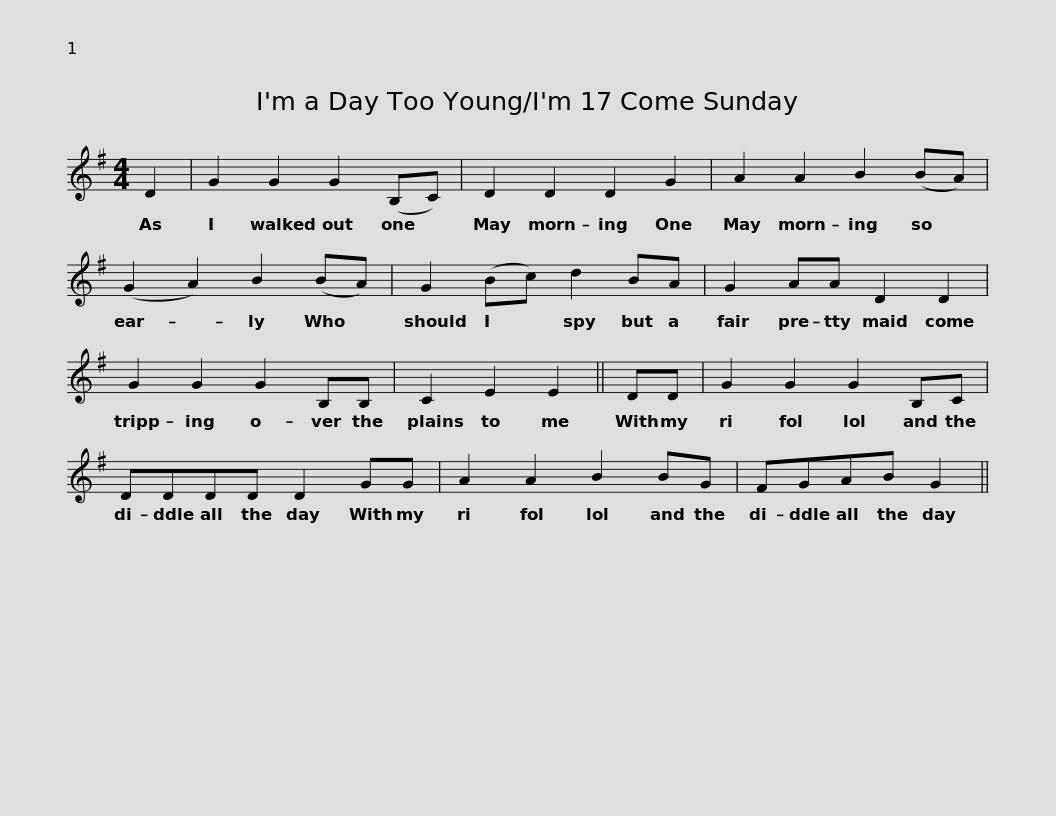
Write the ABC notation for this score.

X:1
L:1/8
M:4/4
I:linebreak $
K:G
V:1 treble
V:1
 D2 | G2 G2 G2 (B,C) | D2 D2 D2 G2 | A2 A2 B2 (BA) | (G2 A2) B2 (BA) |$ %5
 G2 (Bc) d2 BA | G2 AA D2 D2 | G2 G2 G2 B,B, | C2 E2 E2 || DD |$ %10
 G2 G2 G2 B,C | DDDD D2 GG | A2 A2 B2 BG | FGAB G2 || %14
